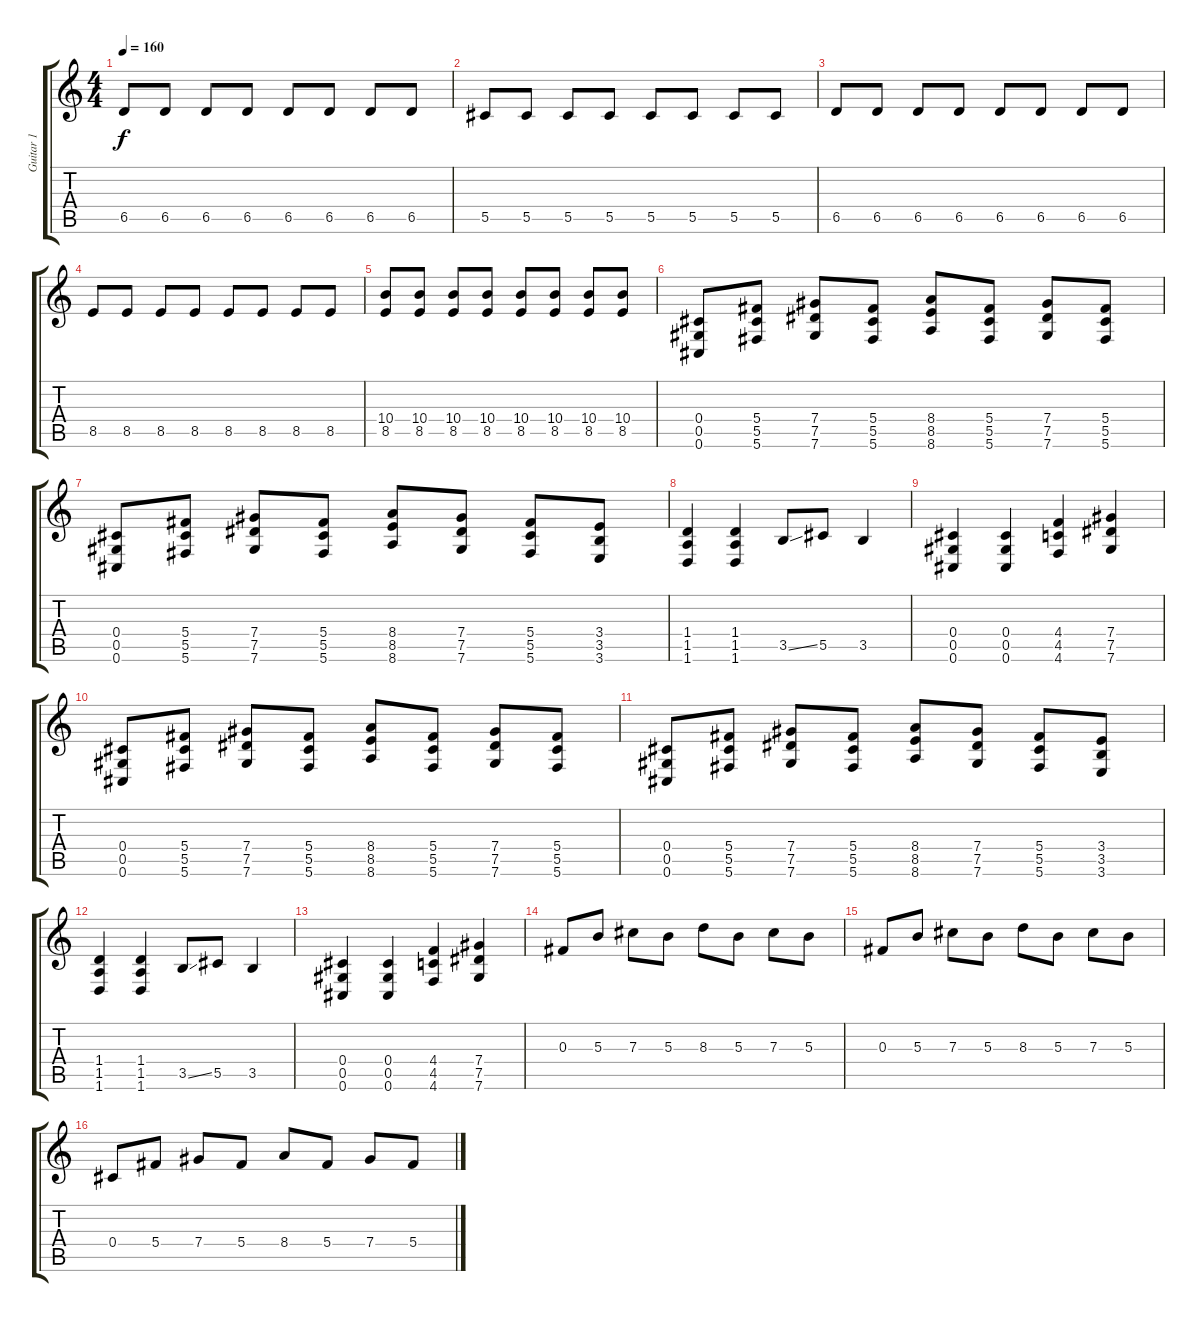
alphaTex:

\track ("Guitar 1" "Guitar 1") {instrument overdrivenguitar}
\staff {score tabs}
\tuning (Eb4 Bb3 Gb3 Db3 Ab2 Db2) {hide}
\ts (4 4)
\tempo 160
\clef g2
\ks c
6.5.8{dy f} 6.5.8 6.5.8 6.5.8 6.5.8 6.5.8 6.5.8 6.5.8 |
5.5.8 5.5.8 5.5.8 5.5.8 5.5.8 5.5.8 5.5.8 5.5.8 |
6.5.8 6.5.8 6.5.8 6.5.8 6.5.8 6.5.8 6.5.8 6.5.8 |
8.5.8 8.5.8 8.5.8 8.5.8 8.5.8 8.5.8 8.5.8 8.5.8 |
(10.4 8.5).8 (10.4 8.5).8 (10.4 8.5).8 (10.4 8.5).8 (10.4 8.5).8 (10.4 8.5).8 (10.4 8.5).8 (10.4 8.5).8 |
(0.4 0.5 0.6).8 (5.4 5.5 5.6).8 (7.4 7.5 7.6).8 (5.4 5.5 5.6).8 (8.4 8.5 8.6).8 (5.4 5.5 5.6).8 (7.4 7.5 7.6).8 (5.4 5.5 5.6).8 |
(0.4 0.5 0.6).8 (5.4 5.5 5.6).8 (7.4 7.5 7.6).8 (5.4 5.5 5.6).8 (8.4 8.5 8.6).8 (7.4 7.5 7.6).8 (5.4 5.5 5.6).8 (3.4 3.5 3.6).8 |
(1.4 1.5 1.6).4 (1.4 1.5 1.6).4 3.5{ss}.8 5.5.8 3.5.4 |
(0.4 0.5 0.6).4 (0.4 0.5 0.6).4 (4.4 4.5 4.6).4 (7.4 7.5 7.6).4 |
(0.4 0.5 0.6).8 (5.4 5.5 5.6).8 (7.4 7.5 7.6).8 (5.4 5.5 5.6).8 (8.4 8.5 8.6).8 (5.4 5.5 5.6).8 (7.4 7.5 7.6).8 (5.4 5.5 5.6).8 |
(0.4 0.5 0.6).8 (5.4 5.5 5.6).8 (7.4 7.5 7.6).8 (5.4 5.5 5.6).8 (8.4 8.5 8.6).8 (7.4 7.5 7.6).8 (5.4 5.5 5.6).8 (3.4 3.5 3.6).8 |
(1.4 1.5 1.6).4 (1.4 1.5 1.6).4 3.5{ss}.8 5.5.8 3.5.4 |
(0.4 0.5 0.6).4 (0.4 0.5 0.6).4 (4.4 4.5 4.6).4 (7.4 7.5 7.6).4 |
0.3.8 5.3.8 7.3.8 5.3.8 8.3.8 5.3.8 7.3.8 5.3.8 |
0.3.8 5.3.8 7.3.8 5.3.8 8.3.8 5.3.8 7.3.8 5.3.8 |
0.4.8 5.4.8 7.4.8 5.4.8 8.4.8 5.4.8 7.4.8 5.4.8
